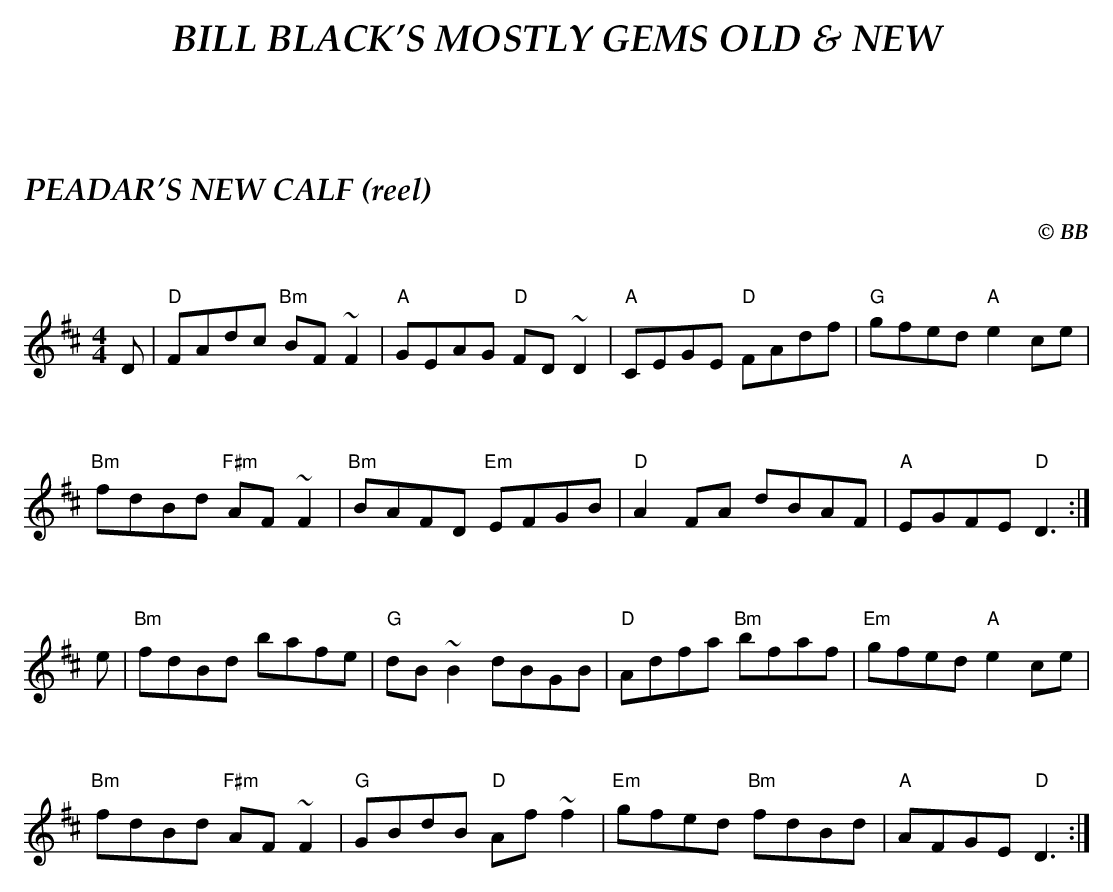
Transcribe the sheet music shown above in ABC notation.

X:1
T:PEADAR'S NEW CALF (reel)
C:© BB
Q:1/4=180
M:4/4
L:1/8
K:D
D|"D"FAdc "Bm"BF~F2|"A"GEAG "D"FD~D2|"A"CEGE "D"FAdf|"G"gfed "A"e2 ce|
"Bm"fdBd "F#m"AF~F2|"Bm"BAFD "Em"EFGB|"D"A2FA dBAF|"A"EGFE "D"D3 :|
e|"Bm"fdBd bafe|"G"dB~B2 dBGB|"D"Adfa "Bm"bfaf|"Em"gfed "A"e2 ce|
"Bm"fdBd "F#m"AF~F2|"G"GBdB "D"Af~f2|"Em"gfed "Bm"fdBd|"A"AFGE "D"D3 :|
